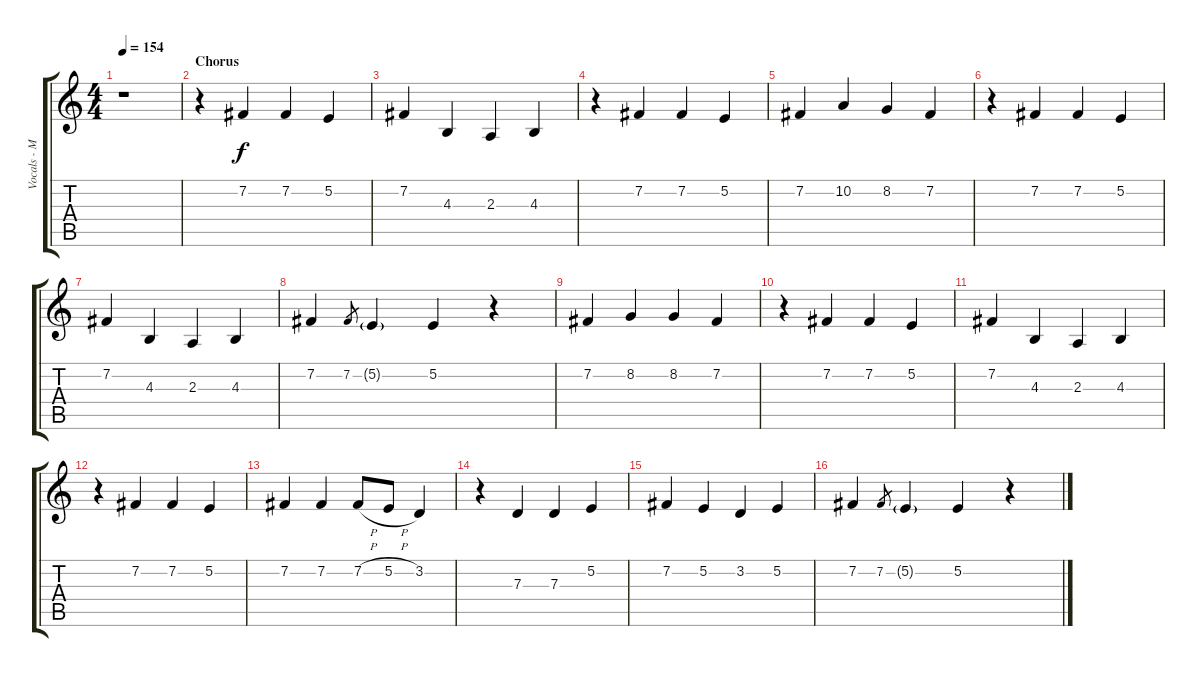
\track ("Vocals - Matt" "Vocals - M") {instrument baritonesax}
\staff {score tabs}
\tuning (E4 B3 G3 D3 A2 E2) {hide}
\ts (4 4)
\tempo 154
\clef g2
\ks c
r.1{dy f} |
\section ("" "Chorus")
r.4 7.2.4 7.2.4 5.2.4 |
7.2.4 4.3.4 2.3.4 4.3.4 |
r.4 7.2.4 7.2.4 5.2.4 |
7.2.4 10.2.4 8.2.4 7.2.4 |
r.4 7.2.4 7.2.4 5.2.4 |
7.2.4 4.3.4 2.3.4 4.3.4 |
7.2.4 7.2.8{gr} 5.2{g}.4 5.2.4 r.4 |
7.2.4 8.2.4 8.2.4 7.2.4 |
r.4 7.2.4 7.2.4 5.2.4 |
7.2.4 4.3.4 2.3.4 4.3.4 |
r.4 7.2.4 7.2.4 5.2.4 |
7.2.4 7.2.4 7.2{h}.8 5.2{h}.8 3.2.4 |
r.4 7.3.4 7.3.4 5.2.4 |
7.2.4 5.2.4 3.2.4 5.2.4 |
7.2.4 7.2.8{gr} 5.2{g}.4 5.2.4 r.4
